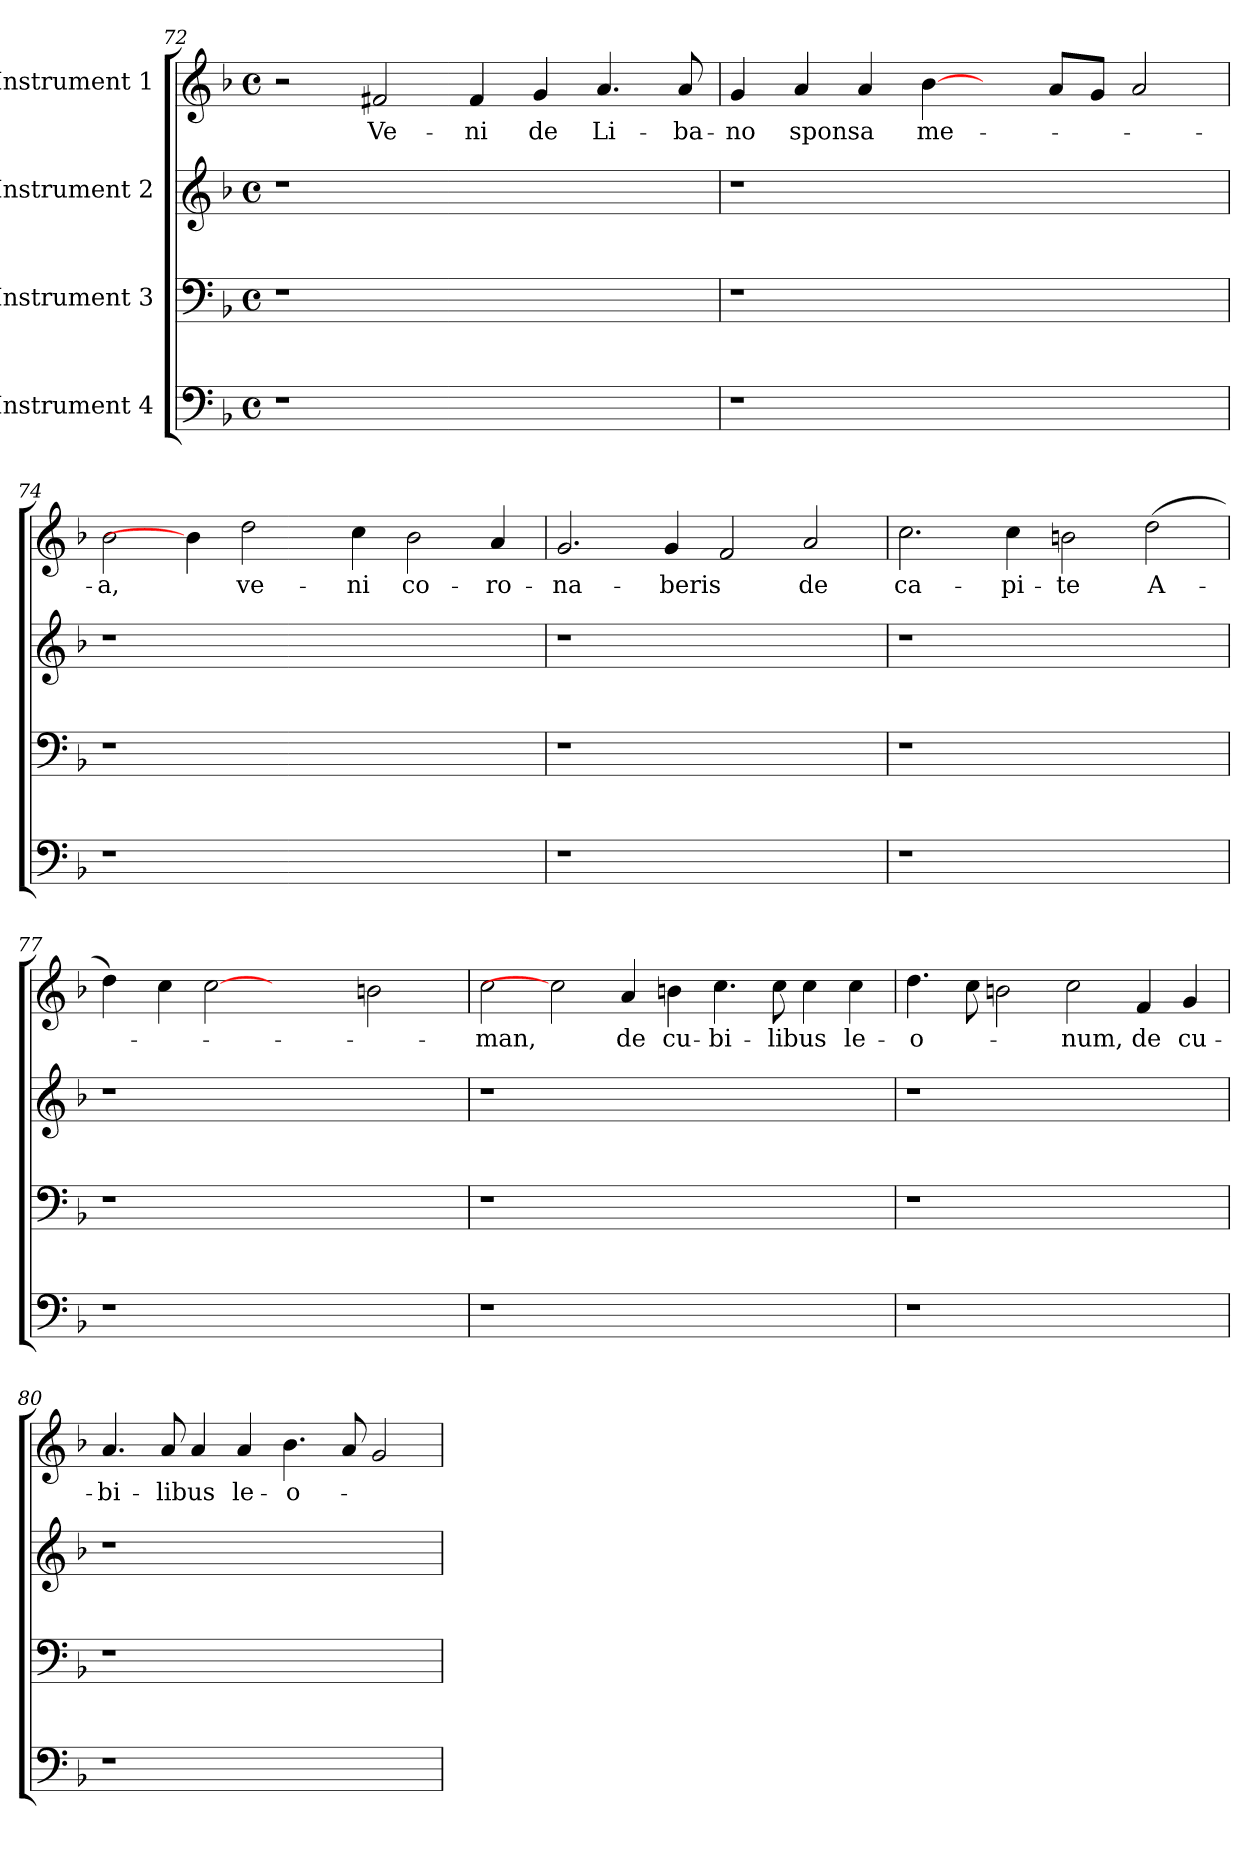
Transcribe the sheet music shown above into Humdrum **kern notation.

**kern	**kern	**kern	**kern	**text
*part4	*part3	*part2	*part1	*part1
*staff4	*staff3	*staff2	*staff1	*staff1
*I"Instrument 4	*I"Instrument 3	*I"Instrument 2	*I"Instrument 1	*
!!LO:LB:g=z
*clefF4	*clefF4	*clefG2	*clefG2	*
*k[b-]	*k[b-]	*k[b-]	*k[b-]	*
*F:	*F:	*F:	*F:	*
*M4/4	*M4/4	*M4/4	*M4/4	*
*met(c)	*met(c)	*met(c)	*met(c)	*
=72	=72	=72	=72	=72
1r	1r	1r	2r	.
!	!	!	!	!LO:LY:b:cj
.	.	.	2f#X/	Ve-
!	!	!	!	!LO:LY:b:cj
1ryy	1ryy	1ryy	4f#/	-ni
!	!	!	!	!LO:LY:b:cj
.	.	.	4g/	de
!	!	!	!	!LO:LY:b:cj
.	.	.	4.a/	Li-
!	!	!	!	!LO:LY:b:cj
.	.	.	8a/	-ba-
=73	=73	=73	=73	=73
!	!	!	!	!LO:LY:b:cj
1r	1r	1r	4g/	-no
!	!	!	!	!LO:LY:b:cj
.	.	.	4a/	sponsa
.	.	.	4a/	.
!	!	!	!	!LO:LY:b
.	.	.	[4b-\	me-
1ryy	1ryy	1ryy	4ryy	.
.	.	.	8a/L	.
.	.	.	8g/J	.
.	.	.	2a/	.
=74	=74	=74	=74	=74
!	!	!	!	!LO:LY:b:cj
1r	1r	1r	2b-\	-a,
.	.	.	4b-\]	.
!	!	!	!	!LO:LY:b:cj
.	.	.	2dd\	ve-
1ryy	1ryy	1ryy	.	.
!	!	!	!	!LO:LY:b:cj
.	.	.	4cc\	-ni
!	!	!	!	!LO:LY:b:cj
.	.	.	2b-\	co-
!	!	!	!	!LO:LY:b:cj
4ryy	4ryy	4ryy	4a/	-ro-
=75	=75	=75	=75	=75
!	!	!	!	!LO:LY:b:cj
1r	1r	1r	2.g/	-na-
!	!	!	!	!LO:LY:b
.	.	.	4g/	-beris
1ryy	1ryy	1ryy	2f/	.
!	!	!	!	!LO:LY:b:cj
.	.	.	2a/	de
=76	=76	=76	=76	=76
!	!	!	!	!LO:LY:b:cj
1r	1r	1r	2.cc\	ca-
!	!	!	!	!LO:LY:b:cj
.	.	.	4cc\	-pi-
!	!	!	!	!LO:LY:b:cj
1ryy	1ryy	1ryy	2bn\	-te
!	!	!	!	!LO:LY:b:cj
.	.	.	(>2dd\	A-
!!LO:LB:g=z
=77	=77	=77	=77	=77
*	*	*	*^	*
1r	1r	1r	4dd\)	8..ryy	.
.	.	.	.	1ryy	.
.	.	.	4cc\	.	.
.	.	.	[2cc	.	.
1ryy	1ryy	1ryy	2ryy	.	.
.	.	.	.	2ryy	.
.	.	.	2bn\	.	.
.	.	.	.	4ryy	.
.	.	.	.	32ryy	.
=78	=78	=78	=78	=78	=78
!	!	!	!	!	!LO:LY:b:cj
*	*	*	*v	*v	*
1r	1r	1r	2cc\	-man,
.	.	.	2cc]	.
!	!	!	!	!LO:LY:b:cj
1.ryy	1.ryy	1.ryy	4a/	de
!	!	!	!	!LO:LY:b:cj
.	.	.	4bn\	cu-
!	!	!	!	!LO:LY:b:cj
.	.	.	4.cc\	-bi-
!	!	!	!	!LO:LY:b
.	.	.	8cc\	-libus
.	.	.	4cc\	.
!	!	!	!	!LO:LY:b:cj
.	.	.	4cc\	le-
=79	=79	=79	=79	=79
!	!	!	!	!LO:LY:b:cj
1r	1r	1r	4.dd\	-o-
.	.	.	8cc\	.
.	.	.	2bn\	.
!	!	!	!	!LO:LY:b:cj
1ryy	1ryy	1ryy	2cc\	-num,
!	!	!	!	!LO:LY:b:cj
.	.	.	4f/	de
!	!	!	!	!LO:LY:b:cj
.	.	.	4g/	cu-
=80	=80	=80	=80	=80
!	!	!	!	!LO:LY:b:cj
1r	1r	1r	4.a/	-bi-
!	!	!	!	!LO:LY:b
.	.	.	8a/	-libus
.	.	.	4a/	.
!	!	!	!	!LO:LY:b:cj
.	.	.	4a/	le-
!	!	!	!	!LO:LY:b:cj
1ryy	1ryy	1ryy	4.b-\	-o-
.	.	.	8a/	.
.	.	.	2g/	.
=	=	=	=	=
*-	*-	*-	*-	*-
